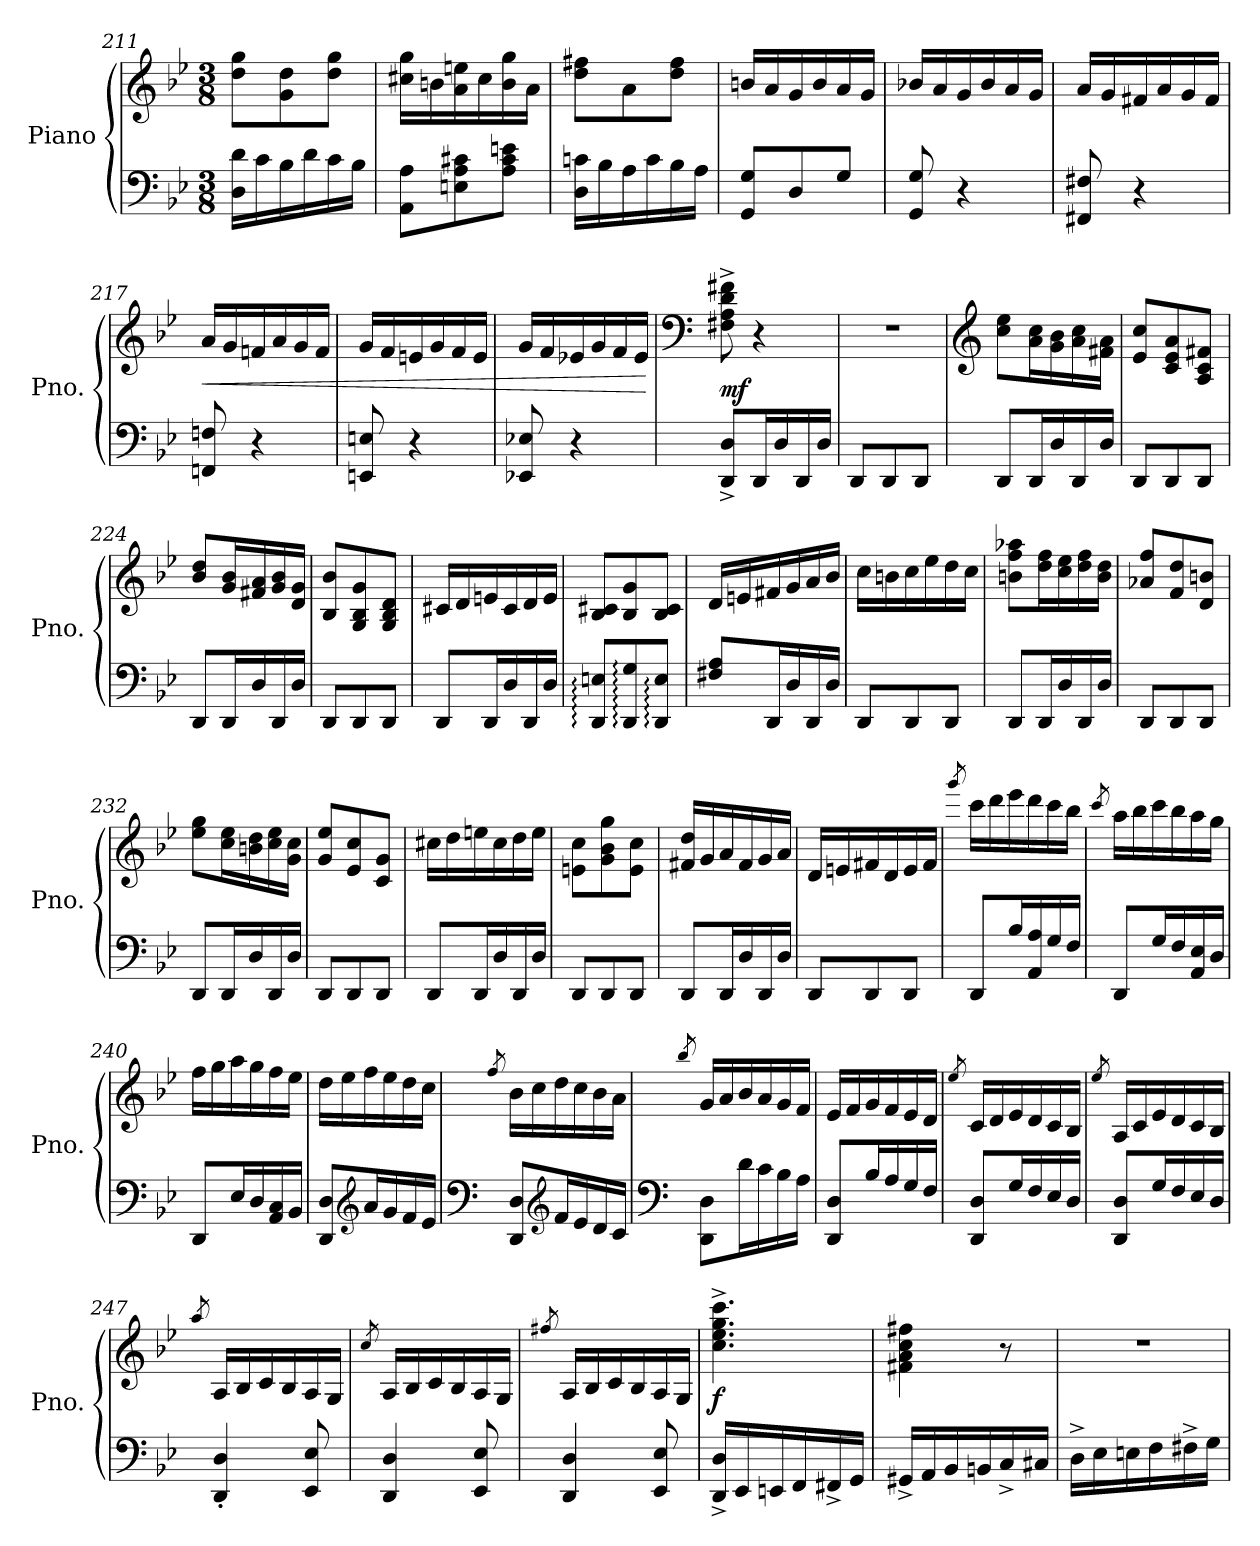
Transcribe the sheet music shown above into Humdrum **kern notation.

**kern	**kern	**dynam
*part1	*part1	*part1
*staff2	*staff1	*staff1/2
*I"Piano	*	*
*I'Pno.	*	*
!!LO:LB:g=z
*clefF4	*clefG2	*
*k[b-e-]	*k[b-e-]	*
*M3/8	*M3/8	*
=211	=211	=211
16D\ 16d\LL	8dd\ 8gg\L	.
16c\	.	.
16B-\	8g\ 8dd\	.
16d\	.	.
16c\	8dd\ 8gg\J	.
16B-\JJ	.	.
=212	=212	=212
8AA\ 8A\L	16cc#X\ 16gg\LL	.
.	16bn\	.
8En\ 8A\ 8c#X\	16a\ 16een\	.
.	16cc#\	.
8A\ 8c#\ 8en\J	16b\ 16gg\	.
.	16a\JJ	.
=213	=213	=213
16D\ 16cn\LL	8dd\ 8ff#X\L	.
16B-\	.	.
16A\	8a\	.
16c\	.	.
16B-\	8dd\ 8ff#\J	.
16A\JJ	.	.
=214	=214	=214
8GG/ 8G/L	16bn/LL	.
.	16a/	.
8D/	16g/	.
.	16b/	.
8G/J	16a/	.
.	16g/JJ	.
=215	=215	=215
8GG/ 8G/	16b-X/LL	.
.	16a/	.
4r	16g/	.
.	16b-/	.
.	16a/	.
.	16g/JJ	.
=216	=216	=216
8FF#X/ 8F#X/	16a/LL	.
.	16g/	.
4r	16f#X/	.
.	16a/	.
.	16g/	.
.	16f#/JJ	.
!!LO:LB:g=z
=217	=217	=217
!	!	!LO:HP:b
8FFn/ 8Fn/	16a/LL	<
.	16g/	.
4r	16fn/	.
.	16a/	.
.	16g/	.
.	16f/JJ	.
=218	=218	=218
8EEn/ 8En/	16g/LL	.
.	16f/	.
4r	16en/	.
.	16g/	.
.	16f/	.
.	16e/JJ	.
=219	=219	=219
8EE-X/ 8E-X/	16g/LL	.
.	16f/	.
4r	16e-X/	.
.	16g/	.
.	16f/	.
.	16e-/JJ	.
.	.	[
=220	=220	=220
*	*clefF4	*
!	!	!LO:DY:a=2
8DD/^ 8D/^L	8F#X\^ 8A\^ 8d\^ 8f#X\^	mf
16DD/L	4r	.
16D/	.	.
16DD/	.	.
16D/JJ	.	.
=221	=221	=221
8DD/L	4.r	.
8DD/	.	.
8DD/J	.	.
=222	=222	=222
*	*clefG2	*
8DD/L	8cc\ 8ee-\L	.
16DD/L	16a\ 16cc\L	.
16D/	16g\ 16b-\	.
16DD/	16a\ 16cc\	.
16D/JJ	16f#X\ 16a\JJ	.
!!LO:LB:g=z
=223	=223	=223
8DD/L	8e-/ 8cc/L	.
8DD/	8c/ 8e-/ 8a/	.
8DD/J	8A/ 8c/ 8f#X/J	.
=224	=224	=224
8DD/L	8b-/ 8dd/L	.
16DD/L	16g/ 16b-/L	.
16D/	16f#X/ 16a/	.
16DD/	16g/ 16b-/	.
16D/JJ	16d/ 16g/JJ	.
=225	=225	=225
8DD/L	8B-/ 8b-/L	.
8DD/	8G/ 8B-/ 8g/	.
8DD/J	8G/ 8B-/ 8d/J	.
=226	=226	=226
8DD/L	16c#X/LL	.
.	16d/	.
16DD/L	16en/	.
16D/	16c#/	.
16DD/	16d/	.
16D/JJ	16e/JJ	.
=227	=227	=227
8DD/: 8En/:L	8B-/ 8c#X/L	.
8DD/: 8G/:	8B-/ 8g/	.
8DD/: 8E/:J	8B-/ 8c#/J	.
=228	=228	=228
8F#X/ 8A/L	16d/LL	.
.	16en/	.
16DD/L	16f#X/	.
16D/	16g/	.
16DD/	16a/	.
16D/JJ	16b-/JJ	.
!!LO:LB:g=z
=229	=229	=229
8DD/L	16cc\LL	.
.	16bn\	.
8DD/	16cc\	.
.	16ee-\	.
8DD/J	16dd\	.
.	16cc\JJ	.
=230	=230	=230
8DD/L	8bn\ 8ff\ 8aa-X\L	.
16DD/L	16dd\ 16ff\L	.
16D/	16cc\ 16ee-\	.
16DD/	16dd\ 16ff\	.
16D/JJ	16b\ 16dd\JJ	.
=231	=231	=231
8DD/L	8a-X/ 8ff/L	.
8DD/	8f/ 8dd/	.
8DD/J	8d/ 8bn/J	.
=232	=232	=232
8DD/L	8ee-\ 8gg\L	.
16DD/L	16cc\ 16ee-\L	.
16D/	16bn\ 16dd\	.
16DD/	16cc\ 16ee-\	.
16D/JJ	16g\ 16cc\JJ	.
=233	=233	=233
8DD/L	8g/ 8ee-/L	.
8DD/	8e-/ 8cc/	.
8DD/J	8c/ 8g/J	.
=234	=234	=234
8DD/L	16cc#X\LL	.
.	16dd\	.
16DD/L	16een\	.
16D/	16cc#\	.
16DD/	16dd\	.
16D/JJ	16ee\JJ	.
=235	=235	=235
8DD/L	8en\ 8cc\L	.
8DD/	8g\ 8b-\ 8gg\	.
8DD/J	8e\ 8cc\J	.
!!LO:PB:g=z
=236	=236	=236
8DD/L	16f#X/ 16dd/LL	.
.	16g/	.
16DD/L	16a/	.
16D/	16f#/	.
16DD/	16g/	.
16D/JJ	16a/JJ	.
=237	=237	=237
8DD/L	16d/LL	.
.	16en/	.
8DD/	16f#X/	.
.	16d/	.
8DD/J	16e/	.
.	16f#/JJ	.
=238	=238	=238
.	8qggg/	.
8DD/L	16ccc\LL	.
.	16ddd\	.
16B-/L	16eee-\	.
16AA/ 16A/	16ddd\	.
16G/	16ccc\	.
16F/JJ	16bb-\JJ	.
=239	=239	=239
.	8qccc/	.
8DD/L	16aa\LL	.
.	16bb-\	.
16G/L	16ccc\	.
16F/	16bb-\	.
16AA/ 16E-/	16aa\	.
16D/JJ	16gg\JJ	.
=240	=240	=240
8DD/L	16ff\LL	.
.	16gg\	.
16E-/L	16aa\	.
16D/	16gg\	.
16AA/ 16C/	16ff\	.
16BB-/JJ	16ee-\JJ	.
!!LO:LB:g=z
=241	=241	=241
8DD/ 8D/L	16dd\LL	.
.	16ee-\	.
*clefG2	*	*
16a/L	16ff\	.
16g/	16ee-\	.
16f/	16dd\	.
16e-/JJ	16cc\JJ	.
=242	=242	=242
*clefF4	*	*
.	8qff/	.
8DD/ 8D/L	16b-\LL	.
.	16cc\	.
*clefG2	*	*
16f/L	16dd\	.
16e-/	16cc\	.
16d/	16b-\	.
16c/JJ	16a\JJ	.
=243	=243	=243
*clefF4	*	*
.	8qbb-/	.
8DD\ 8D\L	16g/LL	.
.	16a/	.
16d\L	16b-/	.
16c\	16a/	.
16B-\	16g/	.
16A\JJ	16f/JJ	.
=244	=244	=244
8DD/ 8D/L	16e-/LL	.
.	16f/	.
16B-/L	16g/	.
16A/	16f/	.
16G/	16e-/	.
16F/JJ	16d/JJ	.
=245	=245	=245
.	8qee-/	.
8DD/ 8D/L	16c/LL	.
.	16d/	.
16G/L	16e-/	.
16F/	16d/	.
16E-/	16c/	.
16D/JJ	16B-/JJ	.
!!LO:LB:g=z
=246	=246	=246
.	8qee-/	.
8DD/ 8D/L	16A/LL	.
.	16c/	.
16G/L	16e-/	.
16F/	16d/	.
16E-/	16c/	.
16D/JJ	16B-/JJ	.
=247	=247	=247
.	8qaa/	.
4DD/' 4D/'	16A/LL	.
.	16B-/	.
.	16c/	.
.	16B-/	.
8EE-/ 8E-/	16A/	.
.	16G/JJ	.
=248	=248	=248
.	8qcc/	.
4DD/ 4D/	16A/LL	.
.	16B-/	.
.	16c/	.
.	16B-/	.
8EE-/ 8E-/	16A/	.
.	16G/JJ	.
=249	=249	=249
.	8qff#X/	.
4DD/ 4D/	16A/LL	.
.	16B-/	.
.	16c/	.
.	16B-/	.
8EE-/ 8E-/	16A/	.
.	16G/JJ	.
=250	=250	=250
!	!	!LO:DY:b
16DD/^ 16D/^LL	4.cc\^ 4.ee-\^ 4.gg\^ 4.ccc\^	f
16EE-/	.	.
16EEn/	.	.
16FF/	.	.
16FF#X^/	.	.
16GG/JJ	.	.
!!LO:LB:g=z
=251	=251	=251
16GG#X^/LL	4f#X\ 4a\ 4cc\ 4ff#X\	.
16AA/	.	.
16BB-/	.	.
16BBn/	.	.
16C^/	8r	.
16C#X/JJ	.	.
=252	=252	=252
16D^\LL	4.r	.
16E-\	.	.
16En\	.	.
16F\	.	.
16F#X^\	.	.
16G\JJ	.	.
=	=	=
*-	*-	*-
